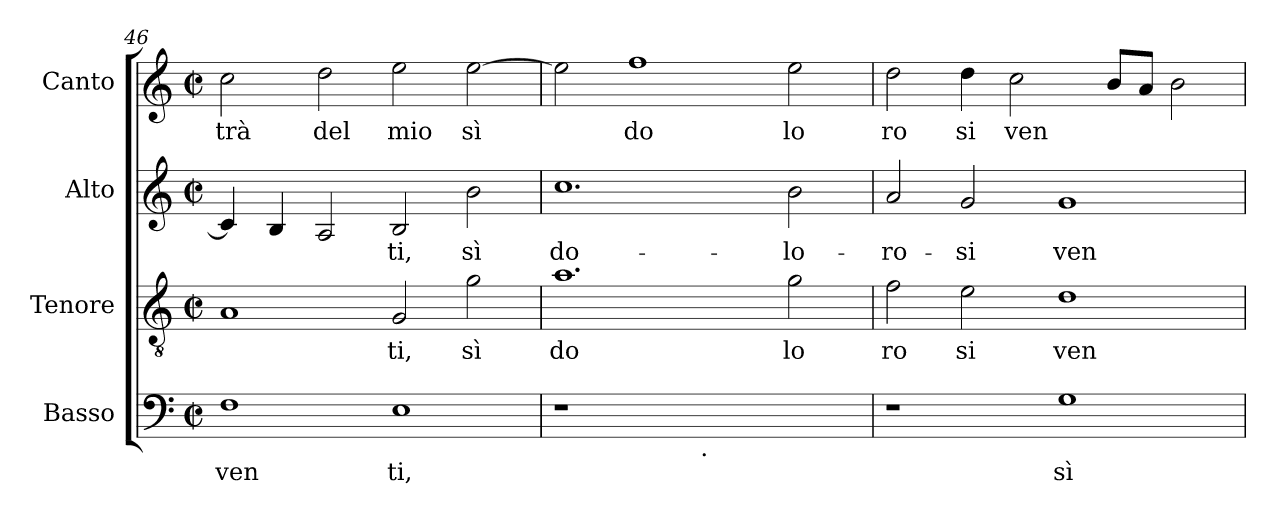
**kern	**text	**kern	**text	**kern	**text	**kern	**text
*part4	*part4	*part3	*part3	*part2	*part2	*part1	*part1
*staff4	*staff4	*staff3	*staff3	*staff2	*staff2	*staff1	*staff1
*I"Basso	*	*I"Tenore	*	*I"Alto	*	*I"Canto	*
*clefF4	*	*clefGv2	*	*clefG2	*	*clefG2	*
*k[]	*	*k[]	*	*k[]	*	*k[]	*
*C:	*	*C:	*	*C:	*	*C:	*
*M2/2	*	*M2/2	*	*M2/2	*	*M2/2	*
*met(c|)	*	*met(c|)	*	*met(c|)	*	*met(c|)	*
=46	=46	=46	=46	=46	=46	=46	=46
!	!LO:LY:b:cj	!	!LO:LY:b:cj	!	!LO:LY:b:cj	!	!LO:LY:b:cj
1F	ven	1A	.	4c/]	--	2cc\	trà
!	!	!	!	!	!LO:LY:b:cj	!	!
.	.	.	.	4B/	--	.	.
!	!	!	!	!	!LO:LY:b:cj	!	!LO:LY:b:cj
.	.	.	.	2A/	--	2dd\	del
!	!LO:LY:b:cj	!	!LO:LY:b:cj	!	!LO:LY:b:cj	!	!LO:LY:b:cj
1E	ti,	2G/	ti,	2B/	-ti,	2ee\	mio
!	!	!	!LO:LY:b:cj	!	!LO:LY:b:cj	!	!LO:LY:b:cj
.	.	2g\	sì	2b\	sì	[>2ee\	sì
=47	=47	=47	=47	=47	=47	=47	=47
!	!	!	!LO:LY:b:cj	!	!LO:LY:b:cj	!	!LO:LY:b:cj
*^	*	*	*	*	*	*	*
1r	2ryy	.	1.a	do	1.cc	do-	2ee\]	.
!	!	!	!	!	!	!	!	!LO:LY:b:cj
.	4...ryy	.	.	.	.	.	1ff	do
!	!LO:TX:b:t=.	!	!	!	!	!	!	!
.	1ryy	.	.	.	.	.	.	.
1ryy	.	.	.	.	.	.	.	.
!	!	!	!	!LO:LY:b:cj	!	!LO:LY:b:cj	!	!LO:LY:b:cj
.	.	.	2g\	lo	2b\	-lo-	2ee\	lo
.	32ryy	.	.	.	.	.	.	.
=48	=48	=48	=48	=48	=48	=48	=48	=48
!	!	!	!	!LO:LY:b:cj	!	!LO:LY:b:cj	!	!LO:LY:b:cj
*v	*v	*	*	*	*	*	*	*
1r	.	2f\	ro	2a/	-ro-	2dd\	ro
!	!	!	!LO:LY:b:cj	!	!LO:LY:b:cj	!	!LO:LY:b:cj
.	.	2e\	si	2g/	-si	4dd\	si
!	!	!	!	!	!	!	!LO:LY:b:cj
.	.	.	.	.	.	2cc\	ven
!	!LO:LY:b:cj	!	!LO:LY:b:cj	!	!LO:LY:b:cj	!	!
1G	sì	1d	ven	1g	ven-	.	.
!	!	!	!	!	!	!	!LO:LY:b:cj
.	.	.	.	.	.	8b/L	.
!	!	!	!	!	!	!	!LO:LY:b:cj
.	.	.	.	.	.	8a/J	.
!	!	!	!	!	!	!	!LO:LY:b:cj
.	.	.	.	.	.	2b\	.
=	=	=	=	=	=	=	=
*-	*-	*-	*-	*-	*-	*-	*-
